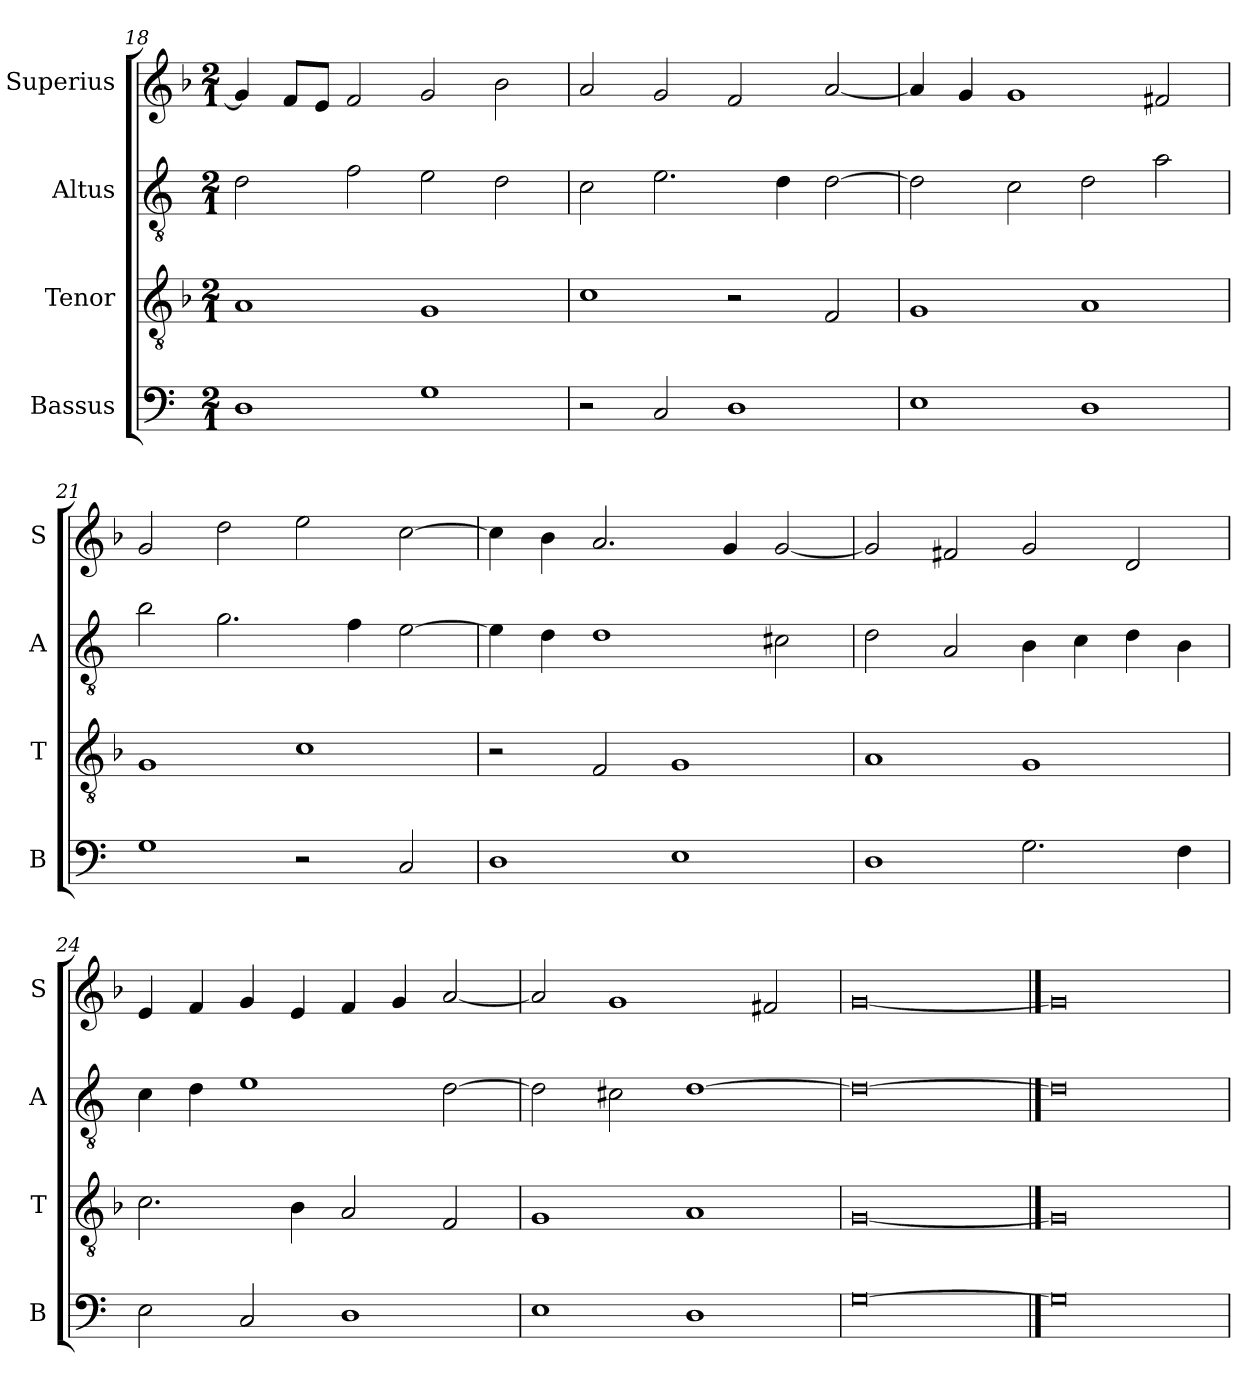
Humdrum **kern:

**kern	**kern	**kern	**kern
*part4	*part3	*part2	*part1
*staff4	*staff3	*staff2	*staff1
*I"Bassus	*I"Tenor	*I"Altus	*I"Superius
*I'B	*I'T	*I'A	*I'S
*clefF4	*clefGv2	*clefGv2	*clefG2
*k[]	*k[b-]	*k[]	*k[b-]
*C:	*F:	*C:	*F:
*M2/1	*M2/1	*M2/1	*M2/1
=18	=18	=18	=18
1D	1A	2d	4g]
.	.	.	8fL
.	.	.	8eJ
.	.	2f	2f
1G	1G	2e	2g
.	.	2d	2b-
=19	=19	=19	=19
2r	1c	2c	2a
2C	.	2.e	2g
1D	2r	.	2f
.	.	4d	.
.	2F	[2d	[2a
=20	=20	=20	=20
1E	1G	2d]	4a]
.	.	.	4g
.	.	2c	1g
1D	1A	2d	.
.	.	2a	2f#X
=21	=21	=21	=21
1G	1G	2b	2g
.	.	2.g	2dd
2r	1c	.	2ee
.	.	4f	.
2C	.	[2e	[2cc
=22	=22	=22	=22
1D	2r	4e]	4cc]
.	.	4d	4b-
.	2F	1d	2.a
1E	1G	.	.
.	.	.	4g
.	.	2c#X	[2g
=23	=23	=23	=23
1D	1A	2d	2g]
.	.	2A	2f#X
2.G	1G	4B	2g
.	.	4c	.
.	.	4d	2d
4F	.	4B	.
=24	=24	=24	=24
2E	2.c	4c	4e
.	.	4d	4f
2C	.	1e	4g
.	4B-	.	4e
1D	2A	.	4f
.	.	.	4g
.	2F	[2d	[2a
=25	=25	=25	=25
1E	1G	2d]	2a]
.	.	2c#X	1g
1D	1A	[1d	.
.	.	.	2f#X
=26	=26	=26	=26
[0G	[0G	0d_	[0g
==27	==27	==27	==27
0G]	0G]	0d]	0g]
=	=	=	=
*-	*-	*-	*-
